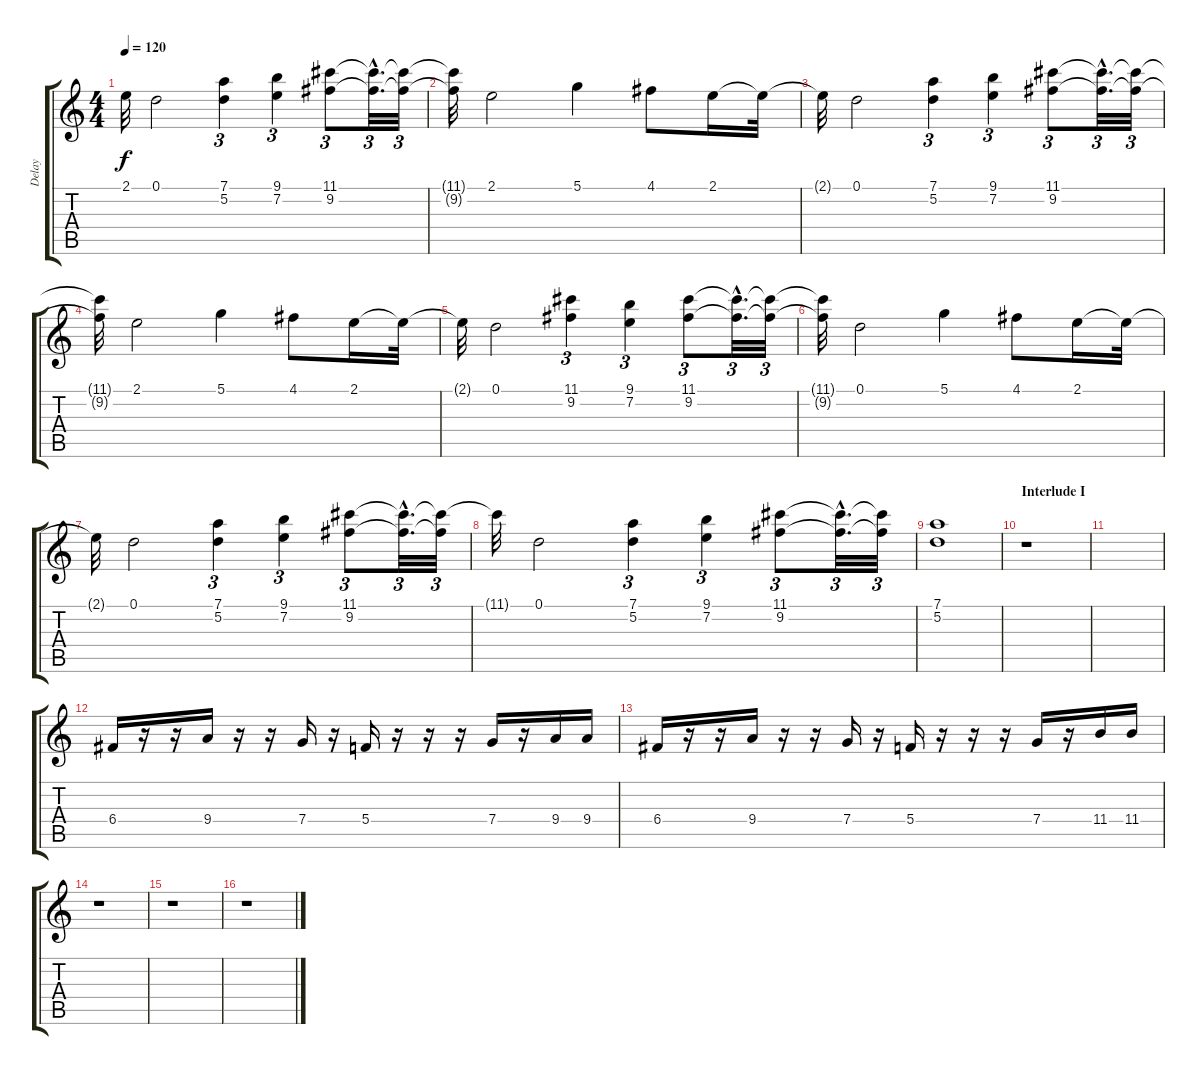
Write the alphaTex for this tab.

\track ("Delay" "Delay") {instrument distortionguitar}
\staff {score tabs}
\tuning (D4 A3 F3 C3 G2 D2) {hide}
\ts (4 4)
\tempo 120
\clef g2
\ks c
2.1{t}.32{dy f} 0.1.2 (7.1 5.2).4{tu (3 2)} (9.1 7.2).4{tu (3 2)} (11.1 9.2).8{tu (3 2)} (11.1{hac t} 9.2{hac t}).32{d tu (3 2)} (11.1{t} 9.2{t}).32{tu (3 2)} |
(11.1{t} 9.2{t}).32 2.1.2 5.1.4 4.1.8 2.1.16 2.1{t}.32 |
2.1{t}.32 0.1.2 (7.1 5.2).4{tu (3 2)} (9.1 7.2).4{tu (3 2)} (11.1 9.2).8{tu (3 2)} (11.1{hac t} 9.2{hac t}).32{d tu (3 2)} (11.1{t} 9.2{t}).32{tu (3 2)} |
(11.1{t} 9.2{t}).32 2.1.2 5.1.4 4.1.8 2.1.16 2.1{t}.32 |
2.1{t}.32 0.1.2 (11.1 9.2).4{tu (3 2)} (9.1 7.2).4{tu (3 2)} (11.1 9.2).8{tu (3 2)} (11.1{hac t} 9.2{hac t}).32{d tu (3 2)} (11.1{t} 9.2{t}).32{tu (3 2)} |
(11.1{t} 9.2{t}).32 0.1.2 5.1.4 4.1.8 2.1.16 2.1{t}.32 |
2.1{t}.32 0.1.2 (7.1 5.2).4{tu (3 2)} (9.1 7.2).4{tu (3 2)} (11.1 9.2).8{tu (3 2)} (11.1{hac t} 9.2{hac t}).32{d tu (3 2)} (11.1{t} 9.2{t}).32{tu (3 2)} |
11.1{t}.32 0.1.2 (7.1 5.2).4{tu (3 2)} (9.1 7.2).4{tu (3 2)} (11.1 9.2).8{tu (3 2)} (11.1{hac t} 9.2{hac t}).32{d tu (3 2)} (11.1{t} 9.2{t}).32{tu (3 2)} |
(7.1 5.2).1 |
\section ("" "Interlude I")
r.1 |
|
6.4.16 r.16 r.16 9.4.16 r.16 r.16 7.4.16 r.16 5.4.16 r.16 r.16 r.16 7.4.16 r.16 9.4.16 9.4.16 |
6.4.16 r.16 r.16 9.4.16 r.16 r.16 7.4.16 r.16 5.4.16 r.16 r.16 r.16 7.4.16 r.16 11.4.16 11.4.16 |
r.1 |
r.1 |
r.1
